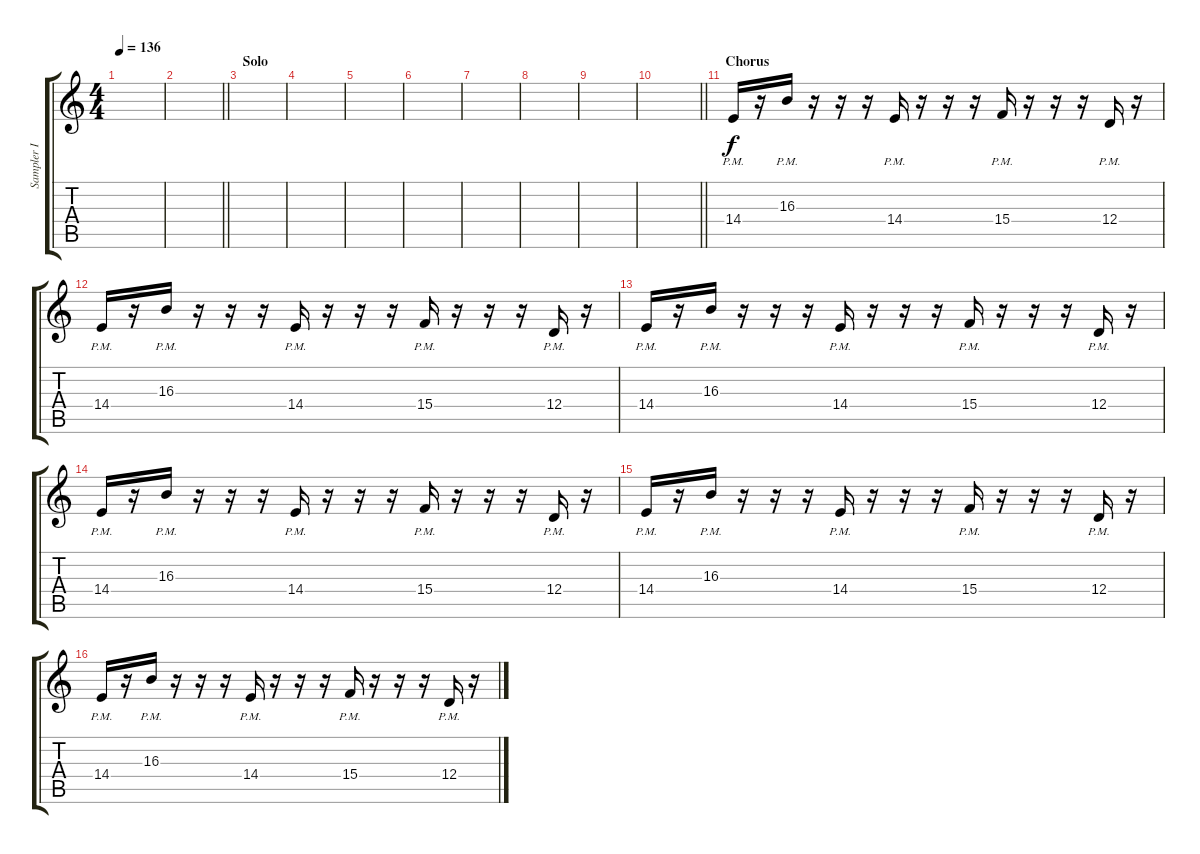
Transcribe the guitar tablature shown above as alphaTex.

\track ("Sampler I" "Sampler I") {instrument lead8bassandlead}
\staff {score tabs}
\tuning (E4 B3 G3 D3 A2 D2) {hide}
\ts (4 4)
\tempo 136
\clef g2
\ks c
|
\barLineRight lightlight
|
\section ("" "Solo")
|
|
|
|
|
|
|
\barLineRight lightlight
|
\section ("" "Chorus")
14.4{pm}.16 r.16 16.3{pm}.16 r.16 r.16 r.16 14.4{pm}.16 r.16 r.16 r.16 15.4{pm}.16 r.16 r.16 r.16 12.4{pm}.16 r.16 |
14.4{pm}.16 r.16 16.3{pm}.16 r.16 r.16 r.16 14.4{pm}.16 r.16 r.16 r.16 15.4{pm}.16 r.16 r.16 r.16 12.4{pm}.16 r.16 |
14.4{pm}.16 r.16 16.3{pm}.16 r.16 r.16 r.16 14.4{pm}.16 r.16 r.16 r.16 15.4{pm}.16 r.16 r.16 r.16 12.4{pm}.16 r.16 |
14.4{pm}.16 r.16 16.3{pm}.16 r.16 r.16 r.16 14.4{pm}.16 r.16 r.16 r.16 15.4{pm}.16 r.16 r.16 r.16 12.4{pm}.16 r.16 |
14.4{pm}.16 r.16 16.3{pm}.16 r.16 r.16 r.16 14.4{pm}.16 r.16 r.16 r.16 15.4{pm}.16 r.16 r.16 r.16 12.4{pm}.16 r.16 |
14.4{pm}.16 r.16 16.3{pm}.16 r.16 r.16 r.16 14.4{pm}.16 r.16 r.16 r.16 15.4{pm}.16 r.16 r.16 r.16 12.4{pm}.16 r.16
